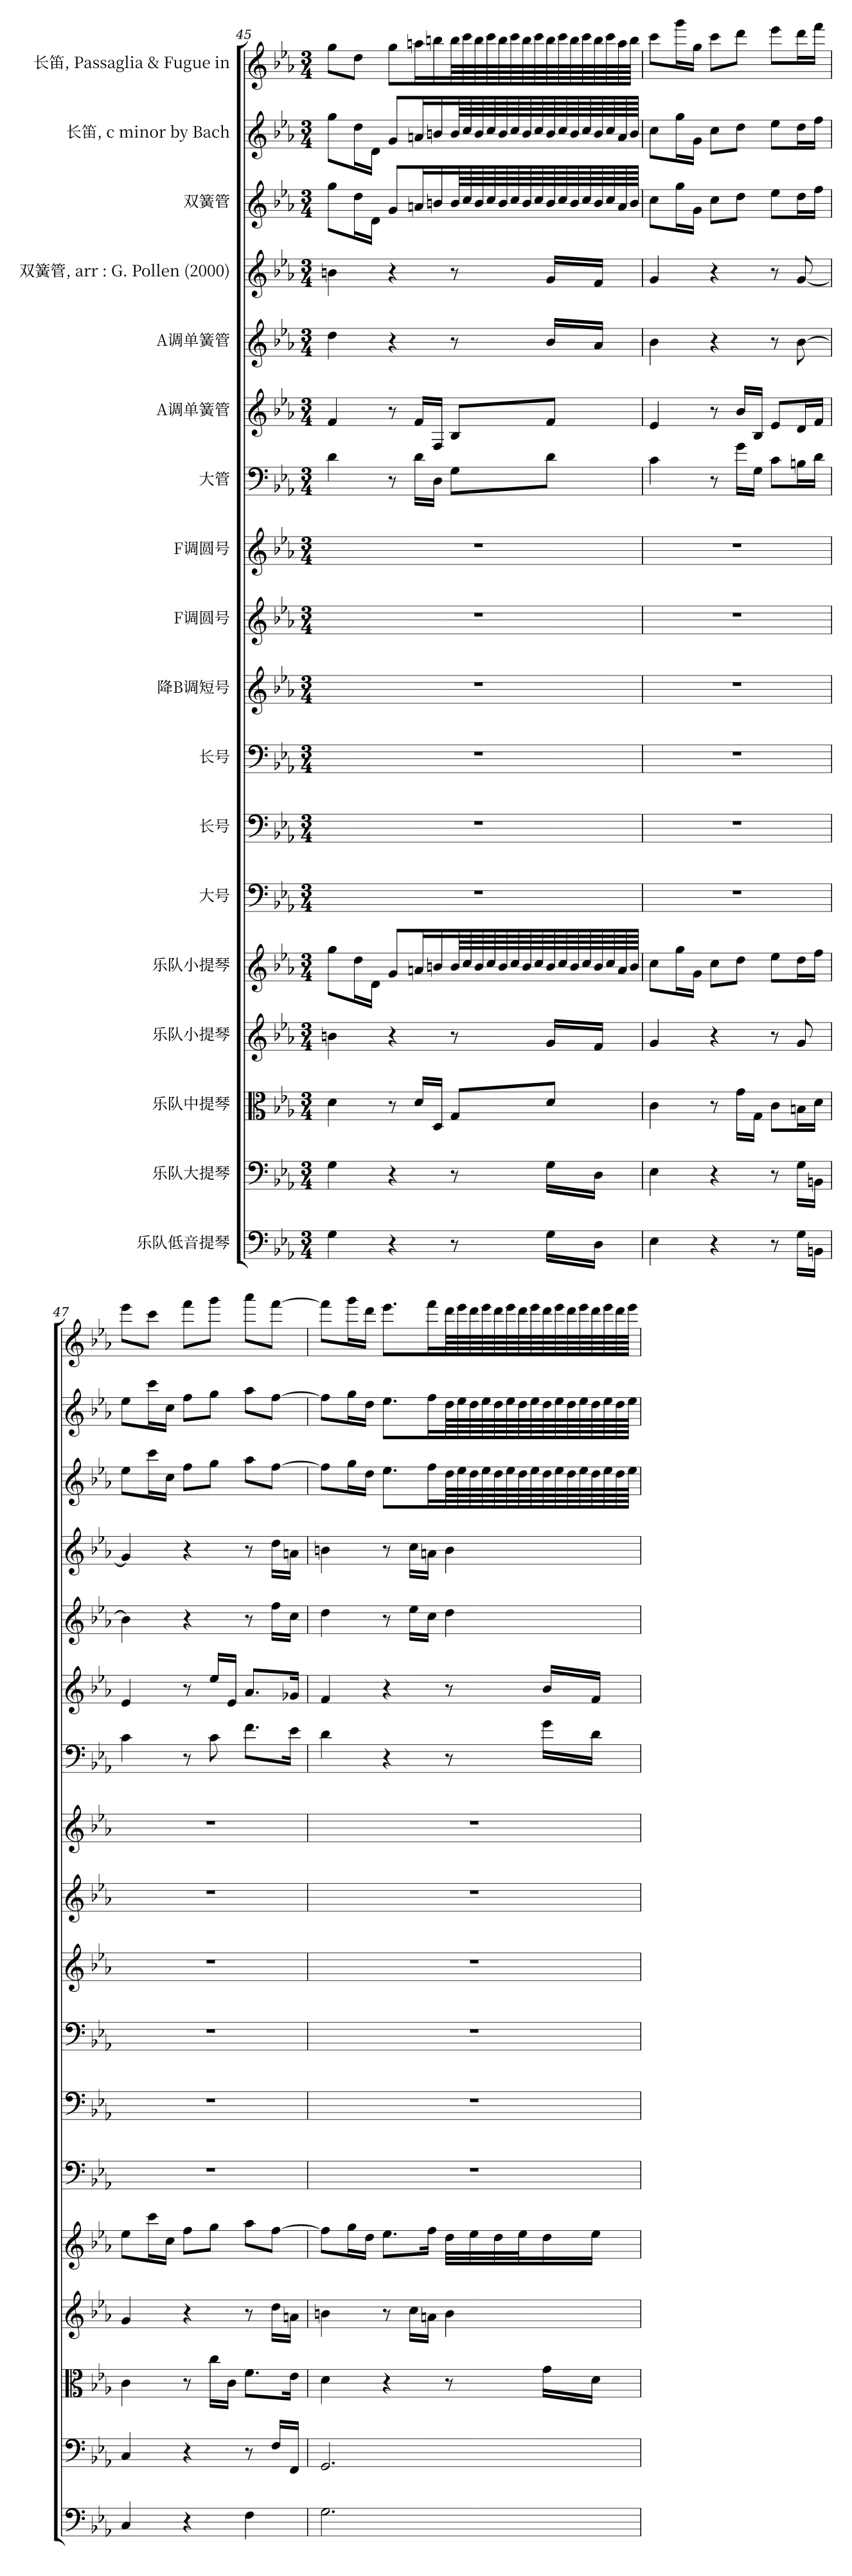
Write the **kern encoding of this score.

**kern	**kern	**kern	**kern	**kern	**kern	**kern	**kern	**kern	**kern	**kern	**kern	**kern	**kern	**kern	**kern	**kern	**kern
*part18	*part17	*part16	*part15	*part14	*part13	*part12	*part11	*part10	*part9	*part8	*part7	*part6	*part5	*part4	*part3	*part2	*part1
*staff18	*staff17	*staff16	*staff15	*staff14	*staff13	*staff12	*staff11	*staff10	*staff9	*staff8	*staff7	*staff6	*staff5	*staff4	*staff3	*staff2	*staff1
*I"乐队低音提琴	*I"乐队大提琴	*I"乐队中提琴	*I"乐队小提琴	*I"乐队小提琴	*I"大号	*I"长号	*I"长号	*I"降B调短号	*I"F调圆号	*I"F调圆号	*I"大管	*I"A调单簧管	*I"A调单簧管	*I"双簧管, arr :  G. Pollen (2000)	*I"双簧管	*I"长笛, c minor by Bach	*I"长笛, Passaglia &amp; Fugue in
!!LO:PB:g=z
*clefF4	*clefF4	*clefC3	*clefG2	*clefG2	*clefF4	*clefF4	*clefF4	*clefG2	*clefG2	*clefG2	*clefF4	*clefG2	*clefG2	*clefG2	*clefG2	*clefG2	*clefG2
*ITrd7c12	*	*	*	*	*	*	*	*ITrd1c2	*ITrd4c7	*ITrd4c7	*	*ITrd2c3	*ITrd2c3	*	*	*	*
*k[b-e-a-]	*k[b-e-a-]	*k[b-e-a-]	*k[b-e-a-]	*k[b-e-a-]	*k[b-e-a-]	*k[b-e-a-]	*k[b-e-a-]	*k[b-e-a-d-g-]	*k[b-e-a-d-]	*k[b-e-a-d-]	*k[b-e-a-]	*k[]	*k[]	*k[b-e-a-]	*k[b-e-a-]	*k[b-e-a-]	*k[b-e-a-]
*M3/4	*M3/4	*M3/4	*M3/4	*M3/4	*M3/4	*M3/4	*M3/4	*M3/4	*M3/4	*M3/4	*M3/4	*M3/4	*M3/4	*M3/4	*M3/4	*M3/4	*M3/4
=45	=45	=45	=45	=45	=45	=45	=45	=45	=45	=45	=45	=45	=45	=45	=45	=45	=45
4GG\	4G\	4d\	4bn\	8gg\L	2.r	2.r	2.r	2.r	2.r	2.r	4d\	4d/	4b\	4bn\	8gg\L	8gg\L	8gg\L
.	.	.	.	16dd\L	.	.	.	.	.	.	.	.	.	.	16dd\L	16dd\L	8dd\J
.	.	.	.	16d\JJ	.	.	.	.	.	.	.	.	.	.	16d\JJ	16d\JJ	.
4r	4r	8r	4r	8g/L	.	.	.	.	.	.	8r	8r	4r	4r	8g/L	8g/L	8gg\L
.	.	16d/LL	.	16an/L	.	.	.	.	.	.	16d\LL	16d/LL	.	.	16an/L	16an/L	16aan\L
.	.	16D/JJ	.	16bn/	.	.	.	.	.	.	16D\JJ	16D/JJ	.	.	16bn/	16bn/	16bbn\
8r	8r	8G/L	8r	64b/LL	.	.	.	.	.	.	8G\L	8G/L	8r	8r	64b/LL	64b/LL	64bb\LL
.	.	.	.	64cc/	.	.	.	.	.	.	.	.	.	.	64cc/	64cc/	64ccc\
.	.	.	.	64b/	.	.	.	.	.	.	.	.	.	.	64b/	64b/	64bb\
.	.	.	.	64cc/	.	.	.	.	.	.	.	.	.	.	64cc/	64cc/	64ccc\
.	.	.	.	64b/	.	.	.	.	.	.	.	.	.	.	64b/	64b/	64bb\
.	.	.	.	64cc/	.	.	.	.	.	.	.	.	.	.	64cc/	64cc/	64ccc\
.	.	.	.	64b/	.	.	.	.	.	.	.	.	.	.	64b/	64b/	64bb\
.	.	.	.	64cc/	.	.	.	.	.	.	.	.	.	.	64cc/	64cc/	64ccc\
16GG\LL	16G\LL	8d/J	16g/LL	64b/	.	.	.	.	.	.	8d\J	8d/J	16g/LL	16g/LL	64b/	64b/	64bb\
.	.	.	.	64cc/	.	.	.	.	.	.	.	.	.	.	64cc/	64cc/	64ccc\
.	.	.	.	64b/	.	.	.	.	.	.	.	.	.	.	64b/	64b/	64bb\
.	.	.	.	64cc/	.	.	.	.	.	.	.	.	.	.	64cc/	64cc/	64ccc\
16DD\JJ	16D\JJ	.	16f/JJ	64b/	.	.	.	.	.	.	.	.	16f/JJ	16f/JJ	64b/	64b/	64bb\
.	.	.	.	64cc/	.	.	.	.	.	.	.	.	.	.	64cc/	64cc/	64ccc\
.	.	.	.	64a/	.	.	.	.	.	.	.	.	.	.	64a/	64a/	64aa\
.	.	.	.	64b/JJJJ	.	.	.	.	.	.	.	.	.	.	64b/JJJJ	64b/JJJJ	64bb\JJJJ
=46	=46	=46	=46	=46	=46	=46	=46	=46	=46	=46	=46	=46	=46	=46	=46	=46	=46
4EE-\	4E-\	4c\	4g/	8cc\L	2.r	2.r	2.r	2.r	2.r	2.r	4c\	4c/	4g\	4g/	8cc\L	8cc\L	8ccc\L
.	.	.	.	16gg\L	.	.	.	.	.	.	.	.	.	.	16gg\L	16gg\L	16ggg\L
.	.	.	.	16g\JJ	.	.	.	.	.	.	.	.	.	.	16g\JJ	16g\JJ	16gg\JJ
4r	4r	8r	4r	8cc\L	.	.	.	.	.	.	8r	8r	4r	4r	8cc\L	8cc\L	8ccc\L
.	.	16g\LL	.	8dd\J	.	.	.	.	.	.	16g\LL	16g/LL	.	.	8dd\J	8dd\J	8ddd\J
.	.	16G\JJ	.	.	.	.	.	.	.	.	16G\JJ	16G/JJ	.	.	.	.	.
8r	8r	8c\L	8r	8ee-\L	.	.	.	.	.	.	8c\L	8c/L	8r	8r	8ee-\L	8ee-\L	8eee-\L
16GG\LL	16G\LL	16Bn\L	8g/	16dd\L	.	.	.	.	.	.	16Bn\L	16B/L	[8g\	[8g/	16dd\L	16dd\L	16ddd\L
16BBBn\JJ	16BBn\JJ	16d\JJ	.	16ff\JJ	.	.	.	.	.	.	16d\JJ	16d/JJ	.	.	16ff\JJ	16ff\JJ	16fff\JJ
!!LO:PB:g=z
=47	=47	=47	=47	=47	=47	=47	=47	=47	=47	=47	=47	=47	=47	=47	=47	=47	=47
4CC/	4C/	4c\	4g/	8ee-\L	2.r	2.r	2.r	2.r	2.r	2.r	4c\	4c/	4g\]	4g/]	8ee-\L	8ee-\L	8eee-\L
.	.	.	.	16ccc\L	.	.	.	.	.	.	.	.	.	.	16ccc\L	16ccc\L	8ccc\J
.	.	.	.	16cc\JJ	.	.	.	.	.	.	.	.	.	.	16cc\JJ	16cc\JJ	.
4r	4r	8r	4r	8ff\L	.	.	.	.	.	.	8r	8r	4r	4r	8ff\L	8ff\L	8fff\L
.	.	16cc\LL	.	8gg\J	.	.	.	.	.	.	8c\	16cc/LL	.	.	8gg\J	8gg\J	8ggg\J
.	.	16c\JJ	.	.	.	.	.	.	.	.	.	16c/JJ	.	.	.	.	.
4FF\	8r	8.f\L	8r	8aa-\L	.	.	.	.	.	.	8.f\L	8.f/L	8r	8r	8aa-\L	8aa-\L	8aaa-\L
.	16F/LL	.	16dd\LL	[8ff\J	.	.	.	.	.	.	.	.	16dd\LL	16dd\LL	[8ff\J	[8ff\J	[8fff\J
.	16FF/JJ	16e-\Jk	16an\JJ	.	.	.	.	.	.	.	16e-\Jk	16e-X/Jk	16a\JJ	16an\JJ	.	.	.
=48	=48	=48	=48	=48	=48	=48	=48	=48	=48	=48	=48	=48	=48	=48	=48	=48	=48
2.GG\	2.GG/	4d\	4bn\	8ff\L]	2.r	2.r	2.r	2.r	2.r	2.r	4d\	4d/	4b\	4bn\	8ff\L]	8ff\L]	8fff\L]
.	.	.	.	16gg\L	.	.	.	.	.	.	.	.	.	.	16gg\L	16gg\L	16ggg\L
.	.	.	.	16dd\JJ	.	.	.	.	.	.	.	.	.	.	16dd\JJ	16dd\JJ	16ddd\JJ
.	.	4r	8r	8.ee-\L	.	.	.	.	.	.	4r	4r	8r	8r	8.ee-\L	8.ee-\L	8.eee-\L
.	.	.	16cc\LL	.	.	.	.	.	.	.	.	.	16cc\LL	16cc\LL	.	.	.
.	.	.	16an\JJ	16ff\Jk	.	.	.	.	.	.	.	.	16a\JJ	16an\JJ	16ff\L	16ff\L	16fff\L
.	.	8r	4b\	32dd\LLL	.	.	.	.	.	.	8r	8r	4b\	4b\	64dd\LL	64dd\LL	64ddd\LL
.	.	.	.	.	.	.	.	.	.	.	.	.	.	.	64ee-\	64ee-\	64eee-\
.	.	.	.	32ee-\	.	.	.	.	.	.	.	.	.	.	64dd\	64dd\	64ddd\
.	.	.	.	.	.	.	.	.	.	.	.	.	.	.	64ee-\	64ee-\	64eee-\
.	.	.	.	32dd\	.	.	.	.	.	.	.	.	.	.	64dd\	64dd\	64ddd\
.	.	.	.	.	.	.	.	.	.	.	.	.	.	.	64ee-\	64ee-\	64eee-\
.	.	.	.	32ee-\J	.	.	.	.	.	.	.	.	.	.	64dd\	64dd\	64ddd\
.	.	.	.	.	.	.	.	.	.	.	.	.	.	.	64ee-\	64ee-\	64eee-\
.	.	16g\LL	.	16dd\	.	.	.	.	.	.	16g\LL	16g/LL	.	.	64dd\	64dd\	64ddd\
.	.	.	.	.	.	.	.	.	.	.	.	.	.	.	64ee-\	64ee-\	64eee-\
.	.	.	.	.	.	.	.	.	.	.	.	.	.	.	64dd\	64dd\	64ddd\
.	.	.	.	.	.	.	.	.	.	.	.	.	.	.	64ee-\	64ee-\	64eee-\
.	.	16d\JJ	.	16ee-\JJ	.	.	.	.	.	.	16d\JJ	16d/JJ	.	.	64dd\	64dd\	64ddd\
.	.	.	.	.	.	.	.	.	.	.	.	.	.	.	64ee-\	64ee-\	64eee-\
.	.	.	.	.	.	.	.	.	.	.	.	.	.	.	64dd\	64dd\	64ddd\
.	.	.	.	.	.	.	.	.	.	.	.	.	.	.	64ee-\JJJJ	64ee-\JJJJ	64eee-\JJJJ
=	=	=	=	=	=	=	=	=	=	=	=	=	=	=	=	=	=
*-	*-	*-	*-	*-	*-	*-	*-	*-	*-	*-	*-	*-	*-	*-	*-	*-	*-
